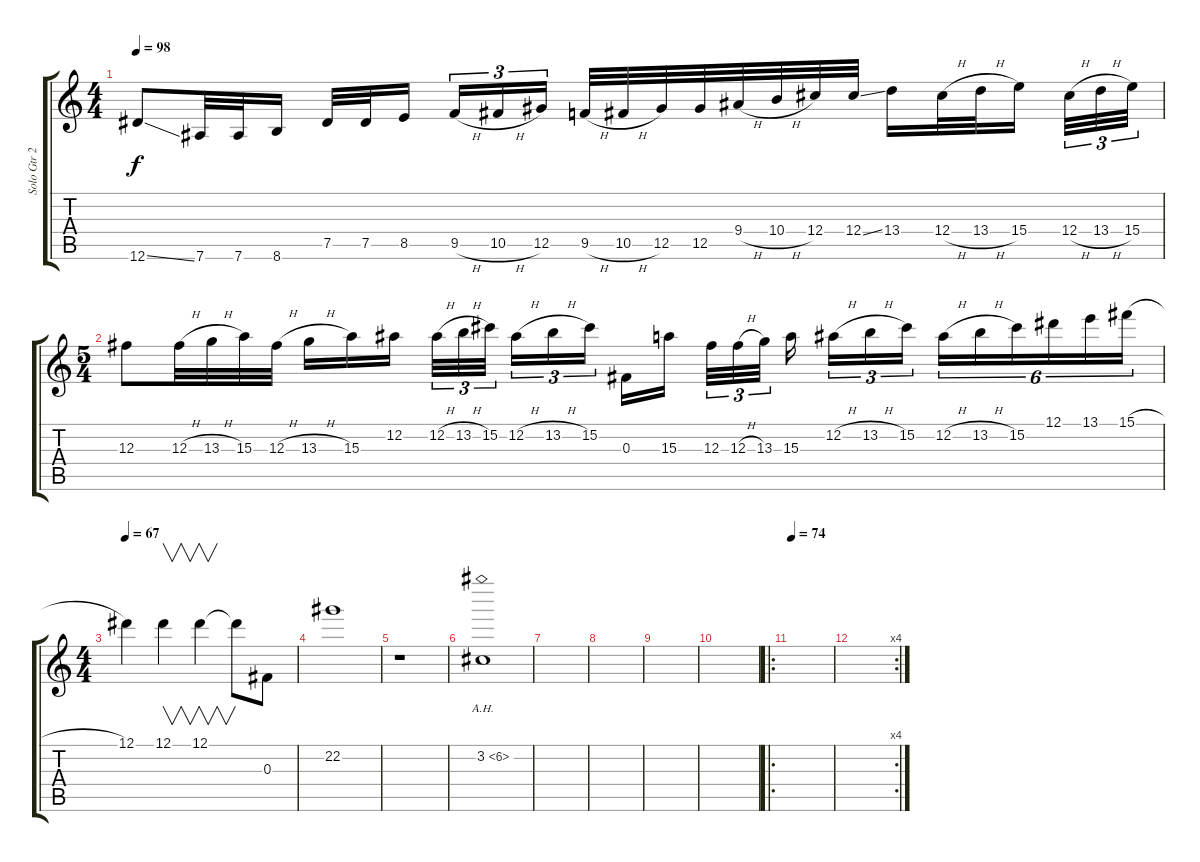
\track ("Solo Gtr 2" "Solo Gtr 2") {instrument overdrivenguitar}
\staff {score tabs}
\tuning (Eb4 Bb3 Gb3 Db3 Ab2 Eb2) {hide}
\ts (4 4)
\tempo 98
\clef g2
\ks c
12.6{ss}.8{dy f} 7.6.32 7.6.32 8.6.16 7.5.32 7.5.32 8.5.16 9.5{h}.16{tu (3 2)} 10.5{h}.16{tu (3 2)} 12.5.16{tu (3 2)} 9.5{h}.32 10.5{h}.32 12.5.32 12.5.32 9.4{h}.32 10.4{h}.32 12.4.32 12.4{ss}.32 13.4.16 12.4{h}.32 13.4{h}.32 15.4.16 12.4{h}.32{tu (3 2)} 13.4{h}.32{tu (3 2)} 15.4.32{tu (3 2)} |
\ts (5 4)
12.3.8 12.3{h}.32 13.3{h}.32 15.3.32 12.3{h}.32 13.3{h}.16 15.3.16 12.2.16 12.2{h}.32{tu (3 2)} 13.2{h}.32{tu (3 2)} 15.2.32{tu (3 2)} 12.2{h}.16{tu (3 2)} 13.2{h}.16{tu (3 2)} 15.2.16{tu (3 2)} 0.3.16 15.3.16 12.3.32{tu (3 2)} 12.3{h}.32{tu (3 2)} 13.3.32{tu (3 2)} 15.3.16 12.2{h}.16{tu (3 2)} 13.2{h}.16{tu (3 2)} 15.2.16{tu (3 2)} 12.2{h}.16{tu (6 4)} 13.2{h}.16{tu (6 4)} 15.2.16{tu (6 4)} 12.1.16{tu (6 4)} 13.1.16{tu (6 4)} 15.1{h}.16{tu (6 4)} |
\ts (4 4)
\tempo 67
12.1.4 12.1.4{v} 12.1.4{v} 12.1{t}.8 0.3.8 |
22.2.1 |
r.1 |
3.2{ah 3}.1 |
|
|
|
|
\ro
\tempo 74
|
\rc 4
